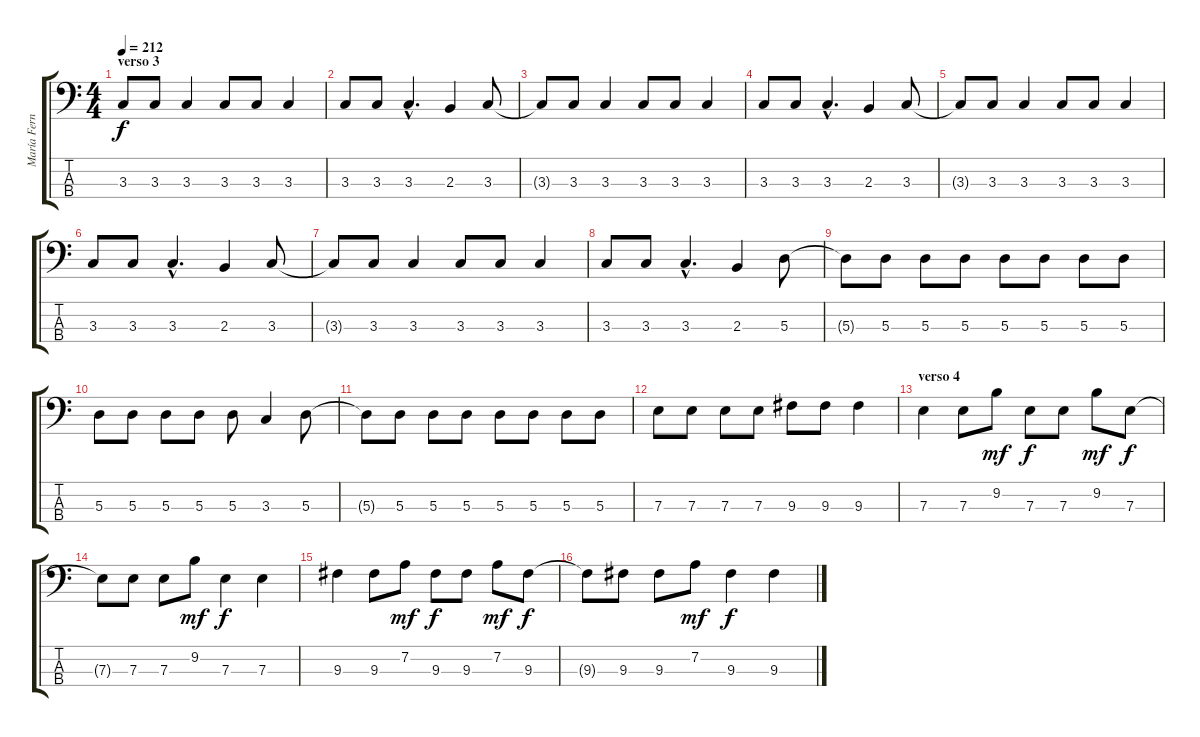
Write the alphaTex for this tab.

\track ("María Fernanda (bajo)" "María Fern") {instrument electricbasspick}
\staff {score tabs}
\tuning (G2 D2 A1 E1) {hide}
\ts (4 4)
\section ("" "verso 3")
\tempo 212
\clef f4
\ks c
3.3{t}.8{dy f} 3.3.8 3.3.4 3.3.8 3.3.8 3.3.4 |
3.3.8 3.3.8 3.3{hac}.4{d} 2.3.4 3.3.8 |
3.3{t}.8 3.3.8 3.3.4 3.3.8 3.3.8 3.3.4 |
3.3.8 3.3.8 3.3{hac}.4{d} 2.3.4 3.3.8 |
3.3{t}.8 3.3.8 3.3.4 3.3.8 3.3.8 3.3.4 |
3.3.8 3.3.8 3.3{hac}.4{d} 2.3.4 3.3.8 |
3.3{t}.8 3.3.8 3.3.4 3.3.8 3.3.8 3.3.4 |
3.3.8 3.3.8 3.3{hac}.4{d} 2.3.4 5.3.8 |
5.3{t}.8 5.3.8 5.3.8 5.3.8 5.3.8 5.3.8 5.3.8 5.3.8 |
5.3.8 5.3.8 5.3.8 5.3.8 5.3.8 3.3.4 5.3.8 |
5.3{t}.8 5.3.8 5.3.8 5.3.8 5.3.8 5.3.8 5.3.8 5.3.8 |
7.3.8 7.3.8 7.3.8 7.3.8 9.3.8 9.3.8 9.3.4 |
\section ("" "verso 4")
7.3.4 7.3.8 9.2.8{dy mf} 7.3.8{dy f} 7.3.8 9.2.8{dy mf} 7.3.8{dy f} |
7.3{t}.8 7.3.8 7.3.8 9.2.8{dy mf} 7.3.4{dy f} 7.3.4 |
9.3.4 9.3.8 7.2.8{dy mf} 9.3.8{dy f} 9.3.8 7.2.8{dy mf} 9.3.8{dy f} |
9.3{t}.8 9.3.8 9.3.8 7.2.8{dy mf} 9.3.4{dy f} 9.3.4
